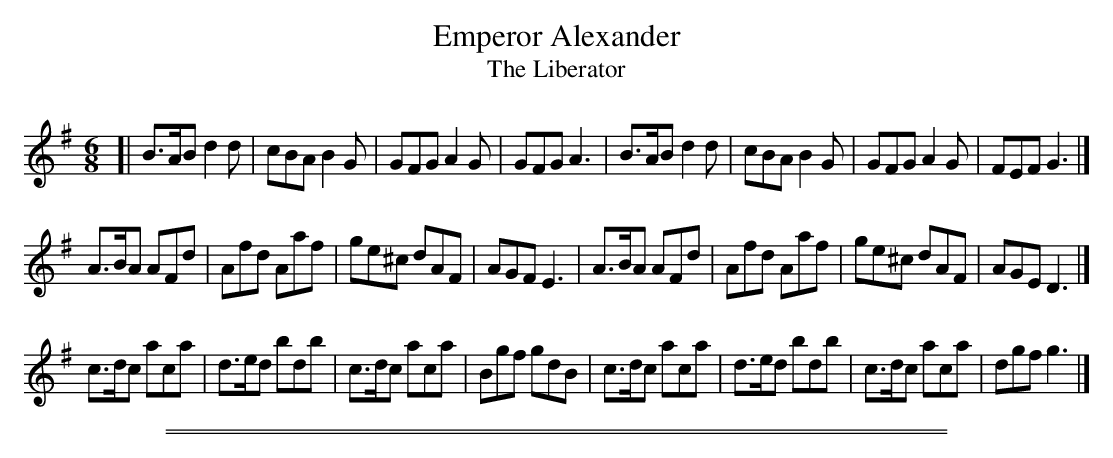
X:1
T: Emperor Alexander
T: The Liberator
M: 6/8
L: 1/8
K: G
[|\
B>AB d2d | cBA B2G | GFG A2G | GFG A3 |\
B>AB d2d | cBA B2G | GFG A2G | FEF G3 |]
A>BA AFd | Afd Aaf | ge^c dAF | AGF E3 |\
A>BA AFd | Afd Aaf | ge^c dAF | AGE D3 |]
c>dc aca | d>ed bdb | c>dc aca | Bgf gdB |\
c>dc aca | d>ed bdb | c>dc aca | dgf g3 |]
